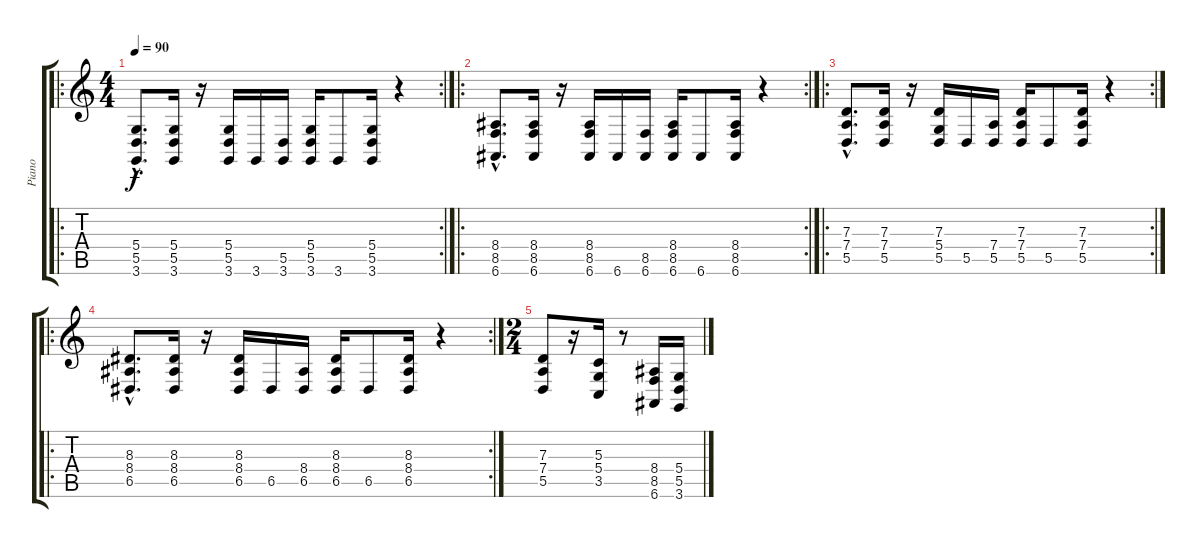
\track ("Piano" "Piano") {instrument acousticgrandpiano}
\staff {score tabs}
\tuning (E4 B3 G3 D3 A2 E2) {hide}
\ro
\rc 2
\ts (4 4)
\tempo 90
\clef g2
\ks c
(5.4{hac t} 5.5{hac t} 3.6{hac t}).8{d dy f} (5.4 5.5 3.6).16 r.16 (5.4 5.5 3.6).16 3.6.16 (5.5 3.6).16 (5.4 5.5 3.6).16 3.6.8 (5.4 5.5 3.6).16 r.4 |
\ro
\rc 2
(8.4{hac} 8.5{hac} 6.6{hac}).8{d} (8.4 8.5 6.6).16 r.16 (8.4 8.5 6.6).16 6.6.16 (8.5 6.6).16 (8.4 8.5 6.6).16 6.6.8 (8.4 8.5 6.6).16 r.4 |
\ro
\rc 2
(7.3{hac} 7.4{hac} 5.5{hac}).8{d} (7.3 7.4 5.5).16 r.16 (7.3 5.4 5.5).16 5.5.16 (7.4 5.5).16 (7.3 7.4 5.5).16 5.5.8 (7.3 7.4 5.5).16 r.4 |
\ro
\rc 2
(8.3{hac} 8.4{hac} 6.5{hac}).8{d} (8.3 8.4 6.5).16 r.16 (8.3 8.4 6.5).16 6.5.16 (8.4 6.5).16 (8.3 8.4 6.5).16 6.5.8 (8.3 8.4 6.5).16 r.4 |
\ts (2 4)
(7.3 7.4 5.5).8 r.16 (5.3 5.4 3.5).16 r.8 (8.4 8.5 6.6).16 (5.4 5.5 3.6).16
